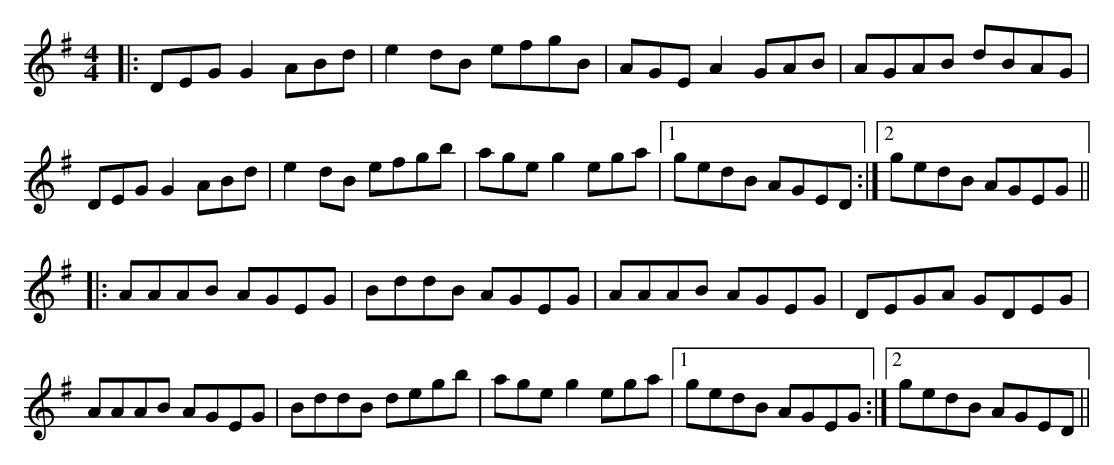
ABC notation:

X:1
M:4/4
K:G
|:DEG G2 ABd|e2 dB efgB|AGE A2 GAB|AGAB dBAG|
DEG G2 ABd|e2 dB efgb|age g2 ega|1 gedB AGED:|2 gedB AGEG||
|:AAAB AGEG|BddB AGEG|AAAB AGEG|DEGA GDEG|
AAAB AGEG|BddB degb|age g2 ega|1 gedB AGEG:|2 gedB AGED||
